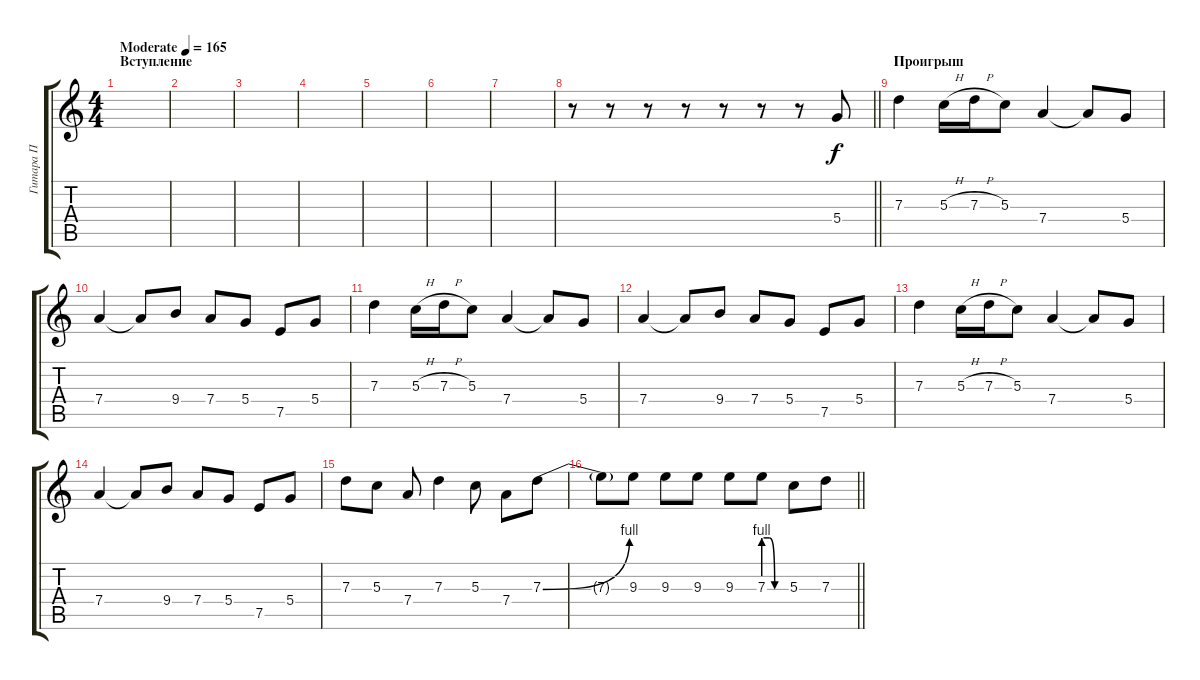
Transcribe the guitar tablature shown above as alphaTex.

\track ("Гитара П" "Гитара П") {instrument overdrivenguitar}
\staff {score tabs}
\tuning (E4 B3 G3 D3 A2 E2) {hide}
\ts (4 4)
\section ("" "Вступление")
\tempo (165 "Moderate")
\clef g2
\ks c
|
|
|
|
|
|
|
\barLineRight lightlight
r.8 r.8 r.8 r.8 r.8 r.8 r.8 5.4.8 |
\section ("" "Проигрыш")
7.3.4 5.3{h}.16 7.3{h}.16 5.3.8 7.4.4 7.4{t}.8 5.4.8 |
7.4.4 7.4{t}.8 9.4.8 7.4.8 5.4.8 7.5.8 5.4.8 |
7.3.4 5.3{h}.16 7.3{h}.16 5.3.8 7.4.4 7.4{t}.8 5.4.8 |
7.4.4 7.4{t}.8 9.4.8 7.4.8 5.4.8 7.5.8 5.4.8 |
7.3.4 5.3{h}.16 7.3{h}.16 5.3.8 7.4.4 7.4{t}.8 5.4.8 |
7.4.4 7.4{t}.8 9.4.8 7.4.8 5.4.8 7.5.8 5.4.8 |
7.3.8 5.3.8 7.4.8 7.3.4 5.3.8 7.4.8 7.3{be (bend 0 0 60 4)}.8 |
\barLineRight lightlight
7.3{t}.8 9.3.8 9.3.8 9.3.8 9.3.8 7.3{be (custom 0 4 15 4 30 0 60 0)}.8 5.3.8 7.3.8
